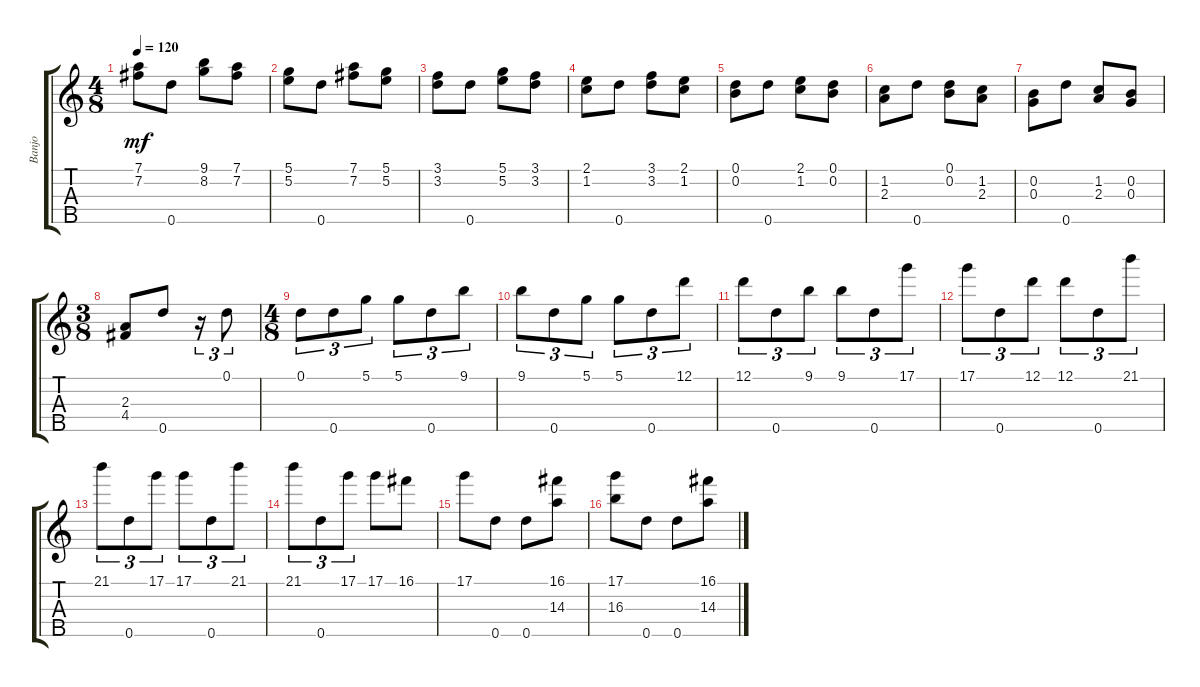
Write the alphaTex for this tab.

\track ("Banjo" "Banjo") {instrument banjo}
\staff {score tabs}
\tuning (D4 B3 G3 D3 D4) {hide}
\displaytranspose 12
\ts (4 8)
\tempo 120
\clef g2
\ks c
(7.1 7.2).8{dy mf} 0.5.8 (9.1 8.2).8 (7.1 7.2).8 |
(5.1 5.2).8 0.5.8 (7.1 7.2).8 (5.1 5.2).8 |
(3.1 3.2).8 0.5.8 (5.1 5.2).8 (3.1 3.2).8 |
(2.1 1.2).8 0.5.8 (3.1 3.2).8 (2.1 1.2).8 |
(0.1 0.2).8 0.5.8 (2.1 1.2).8 (0.1 0.2).8 |
(1.2 2.3).8 0.5.8 (0.1 0.2).8 (1.2 2.3).8 |
(0.2 0.3).8 0.5.8 (1.2 2.3).8 (0.2 0.3).8 |
\ts (3 8)
(2.3 4.4).8 0.5.8 r.16{tu (3 2)} 0.1.8{tu (3 2)} |
\ts (4 8)
0.1.8{tu (3 2)} 0.5.8{tu (3 2)} 5.1.8{tu (3 2)} 5.1.8{tu (3 2)} 0.5.8{tu (3 2)} 9.1.8{tu (3 2)} |
9.1.8{tu (3 2)} 0.5.8{tu (3 2)} 5.1.8{tu (3 2)} 5.1.8{tu (3 2)} 0.5.8{tu (3 2)} 12.1.8{tu (3 2)} |
12.1.8{tu (3 2)} 0.5.8{tu (3 2)} 9.1.8{tu (3 2)} 9.1.8{tu (3 2)} 0.5.8{tu (3 2)} 17.1.8{tu (3 2)} |
17.1.8{tu (3 2)} 0.5.8{tu (3 2)} 12.1.8{tu (3 2)} 12.1.8{tu (3 2)} 0.5.8{tu (3 2)} 21.1.8{tu (3 2)} |
21.1.8{tu (3 2)} 0.5.8{tu (3 2)} 17.1.8{tu (3 2)} 17.1.8{tu (3 2)} 0.5.8{tu (3 2)} 21.1.8{tu (3 2)} |
21.1.8{tu (3 2)} 0.5.8{tu (3 2)} 17.1.8{tu (3 2)} 17.1.8 16.1.8 |
17.1.8 0.5.8 0.5.8 (16.1 14.3).8 |
(17.1 16.3).8 0.5.8 0.5.8 (16.1 14.3).8
